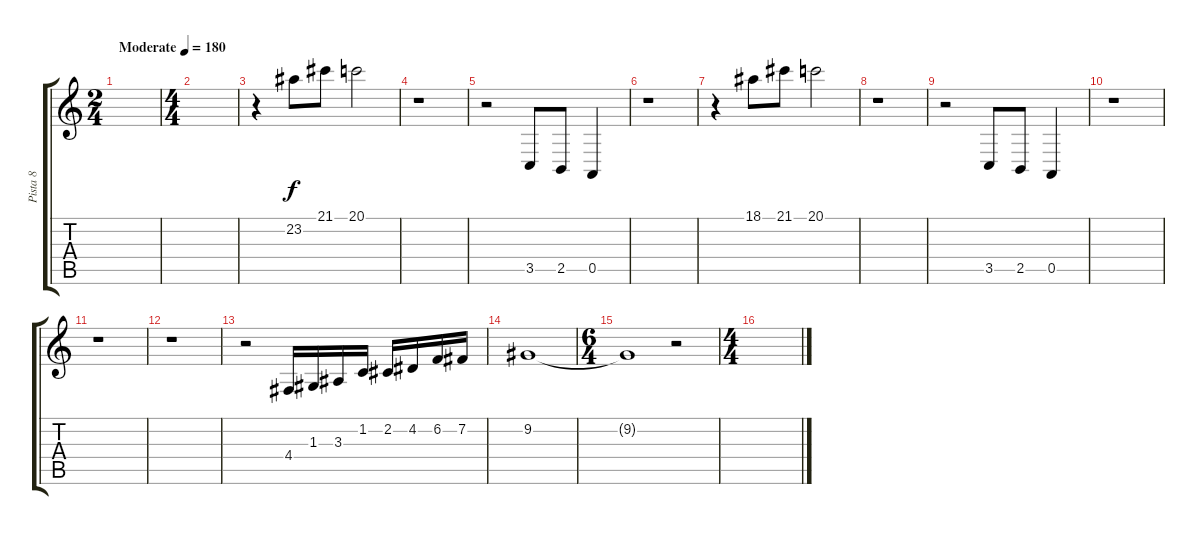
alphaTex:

\track ("Pista 8" "Pista 8") {instrument stringensemble1}
\staff {score tabs}
\tuning (E4 B3 G3 D3 A2 E2) {hide}
\ts (2 4)
\tempo (180 "Moderate")
\clef g2
\ks c
|
\ts (4 4)
|
r.4 23.2.8 21.1.8 20.1.2 |
r.1 |
r.2 3.5.8 2.5.8 0.5.4 |
r.1 |
r.4 18.1.8 21.1.8 20.1.2 |
r.1 |
r.2 3.5.8 2.5.8 0.5.4 |
r.1 |
r.1 |
r.1 |
r.2 4.4.16 1.3.16 3.3.16 1.2.16 2.2.16 4.2.16 6.2.16 7.2.16 |
9.2.1 |
\ts (6 4)
9.2{t}.1 r.2 |
\ts (4 4)
